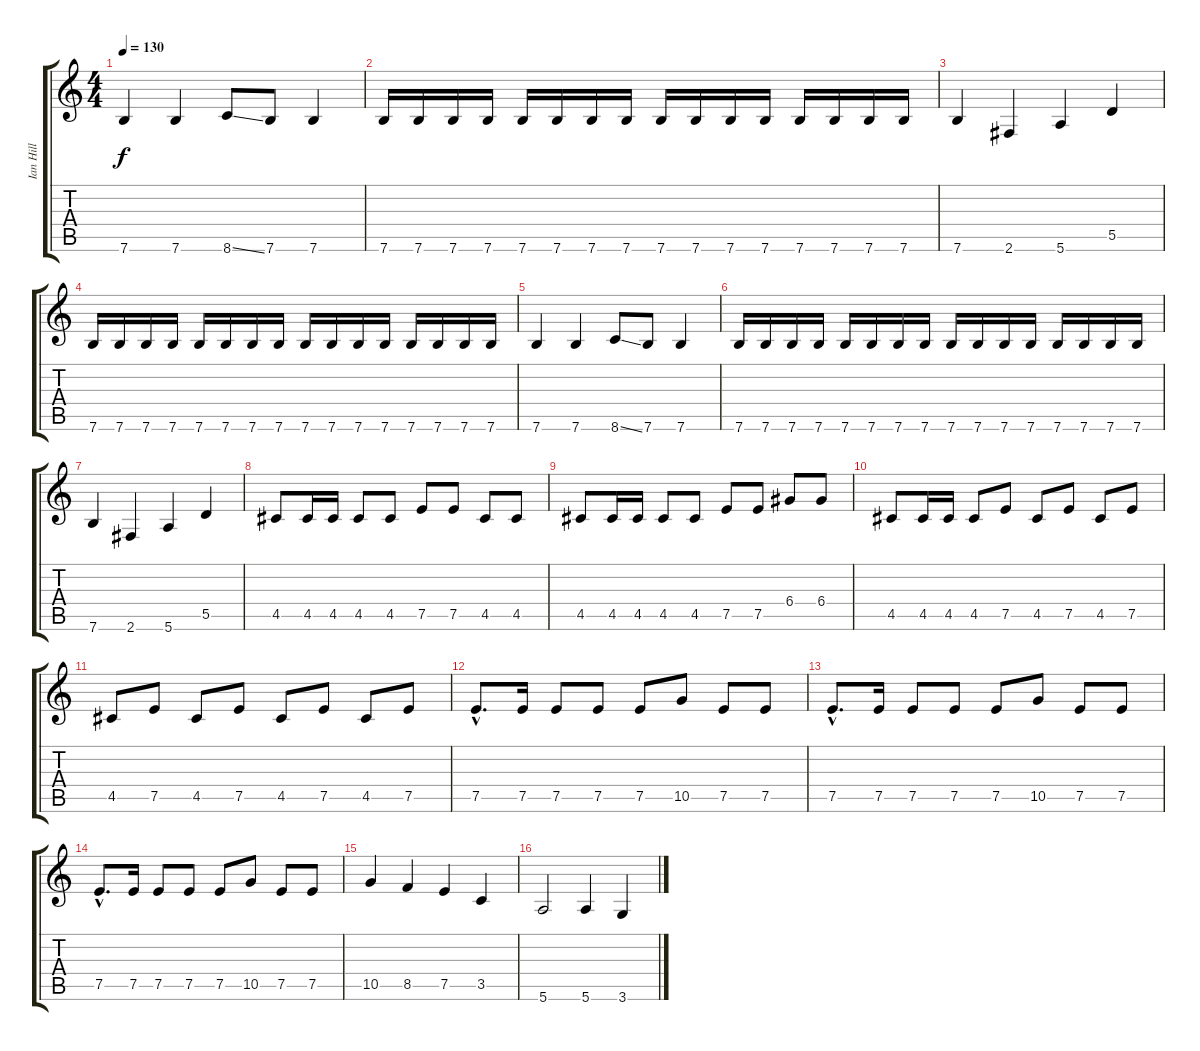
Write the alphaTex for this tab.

\track ("Ian Hill" "Ian Hill") {instrument electricbassfinger}
\staff {score tabs}
\tuning (E4 B3 G3 D3 A2 E2) {hide}
\ts (4 4)
\tempo 130
\clef g2
\ks c
7.6.4{dy f} 7.6.4 8.6{ss}.8 7.6.8 7.6.4 |
7.6.16 7.6.16 7.6.16 7.6.16 7.6.16 7.6.16 7.6.16 7.6.16 7.6.16 7.6.16 7.6.16 7.6.16 7.6.16 7.6.16 7.6.16 7.6.16 |
7.6.4 2.6.4 5.6.4 5.5.4 |
7.6.16 7.6.16 7.6.16 7.6.16 7.6.16 7.6.16 7.6.16 7.6.16 7.6.16 7.6.16 7.6.16 7.6.16 7.6.16 7.6.16 7.6.16 7.6.16 |
7.6.4 7.6.4 8.6{ss}.8 7.6.8 7.6.4 |
7.6.16 7.6.16 7.6.16 7.6.16 7.6.16 7.6.16 7.6.16 7.6.16 7.6.16 7.6.16 7.6.16 7.6.16 7.6.16 7.6.16 7.6.16 7.6.16 |
7.6.4 2.6.4 5.6.4 5.5.4 |
4.5.8 4.5.16 4.5.16 4.5.8 4.5.8 7.5.8 7.5.8 4.5.8 4.5.8 |
4.5.8 4.5.16 4.5.16 4.5.8 4.5.8 7.5.8 7.5.8 6.4.8 6.4.8 |
4.5.8 4.5.16 4.5.16 4.5.8 7.5.8 4.5.8 7.5.8 4.5.8 7.5.8 |
4.5.8 7.5.8 4.5.8 7.5.8 4.5.8 7.5.8 4.5.8 7.5.8 |
7.5{hac}.8{d} 7.5.16 7.5.8 7.5.8 7.5.8 10.5.8 7.5.8 7.5.8 |
7.5{hac}.8{d} 7.5.16 7.5.8 7.5.8 7.5.8 10.5.8 7.5.8 7.5.8 |
7.5{hac}.8{d} 7.5.16 7.5.8 7.5.8 7.5.8 10.5.8 7.5.8 7.5.8 |
10.5.4 8.5.4 7.5.4 3.5.4 |
5.6.2 5.6.4 3.6.4
